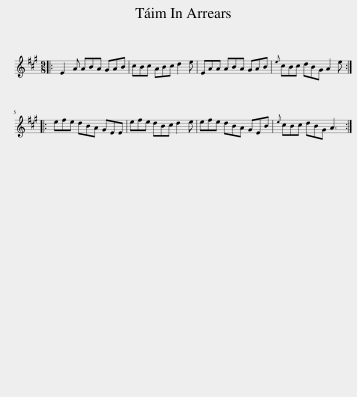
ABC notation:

X:1
L:1/8
M:9/8
I:linebreak $
K:A
V:1 treble
V:1
|: E2 A ABA GAB | cBc ABc d2 e | EAA ABA GAB |{e} cBc dBG A2 e ::$ efe dBA GEE | %5
 efe dBc d2 e | efe dBA GEB |{e} cBc dBG A3 :| %8
